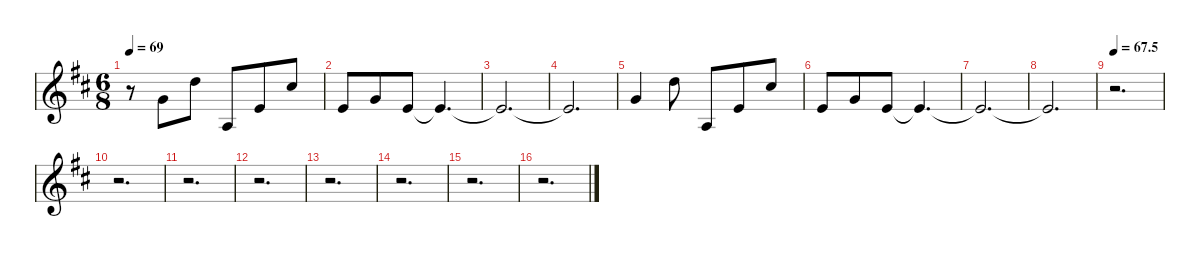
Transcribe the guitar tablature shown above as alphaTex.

\defaultSystemsLayout 4
\hideDynamics
\bracketExtendMode nobrackets
\singleTrackTrackNamePolicy hidden
\multiTrackTrackNamePolicy hidden
\firstSystemTrackNameMode fullname
\firstSystemTrackNameOrientation horizontal
\otherSystemsTrackNameOrientation horizontal
\track ("Violin" "vln.") {defaultSystemsLayout 8 instrument violin}
\staff {score}
\tuning (E5 A4 D4 G3)
\ts (6 8)
\tempo 69
\clef g2
\ks bminor
r.8{dy ff beam Down} 5.3{acc forcenatural}.8{beam Down} 5.2{acc forcenatural}.8{beam Down} 2.4{acc forcenatural}.8{beam Up} 2.3{acc forcenatural}.8{beam Up} 4.2{acc #}.8{beam Up} |
2.3{acc forcenatural}.8{beam Up} 5.3{acc forcenatural}.8{beam Up} 2.3{acc forcenatural}.8{beam Up} 2.3{t acc forcenatural}.4{d beam Up} |
2.3{t acc forcenatural}.2{d beam Up} |
2.3{t acc forcenatural}.2{d beam Up} |
5.3{acc forcenatural}.4{beam Up} 5.2{acc forcenatural}.8{beam Down} 2.4{acc forcenatural}.8{beam Up} 2.3{acc forcenatural}.8{beam Up} 4.2{acc #}.8{beam Up} |
2.3{acc forcenatural}.8{beam Up} 5.3{acc forcenatural}.8{beam Up} 2.3{acc forcenatural}.8{beam Up} 2.3{t acc forcenatural}.4{d beam Up} |
2.3{t acc forcenatural}.2{d beam Up} |
2.3{t acc forcenatural}.2{d beam Up} |
\tempo
67.5 r.2{d beam Down} |
r.2{d beam Down} |
r.2{d beam Down} |
r.2{d beam Down} |
r.2{d beam Down} |
r.2{d beam Down} |
r.2{d beam Down} |
r.2{d beam Down}
